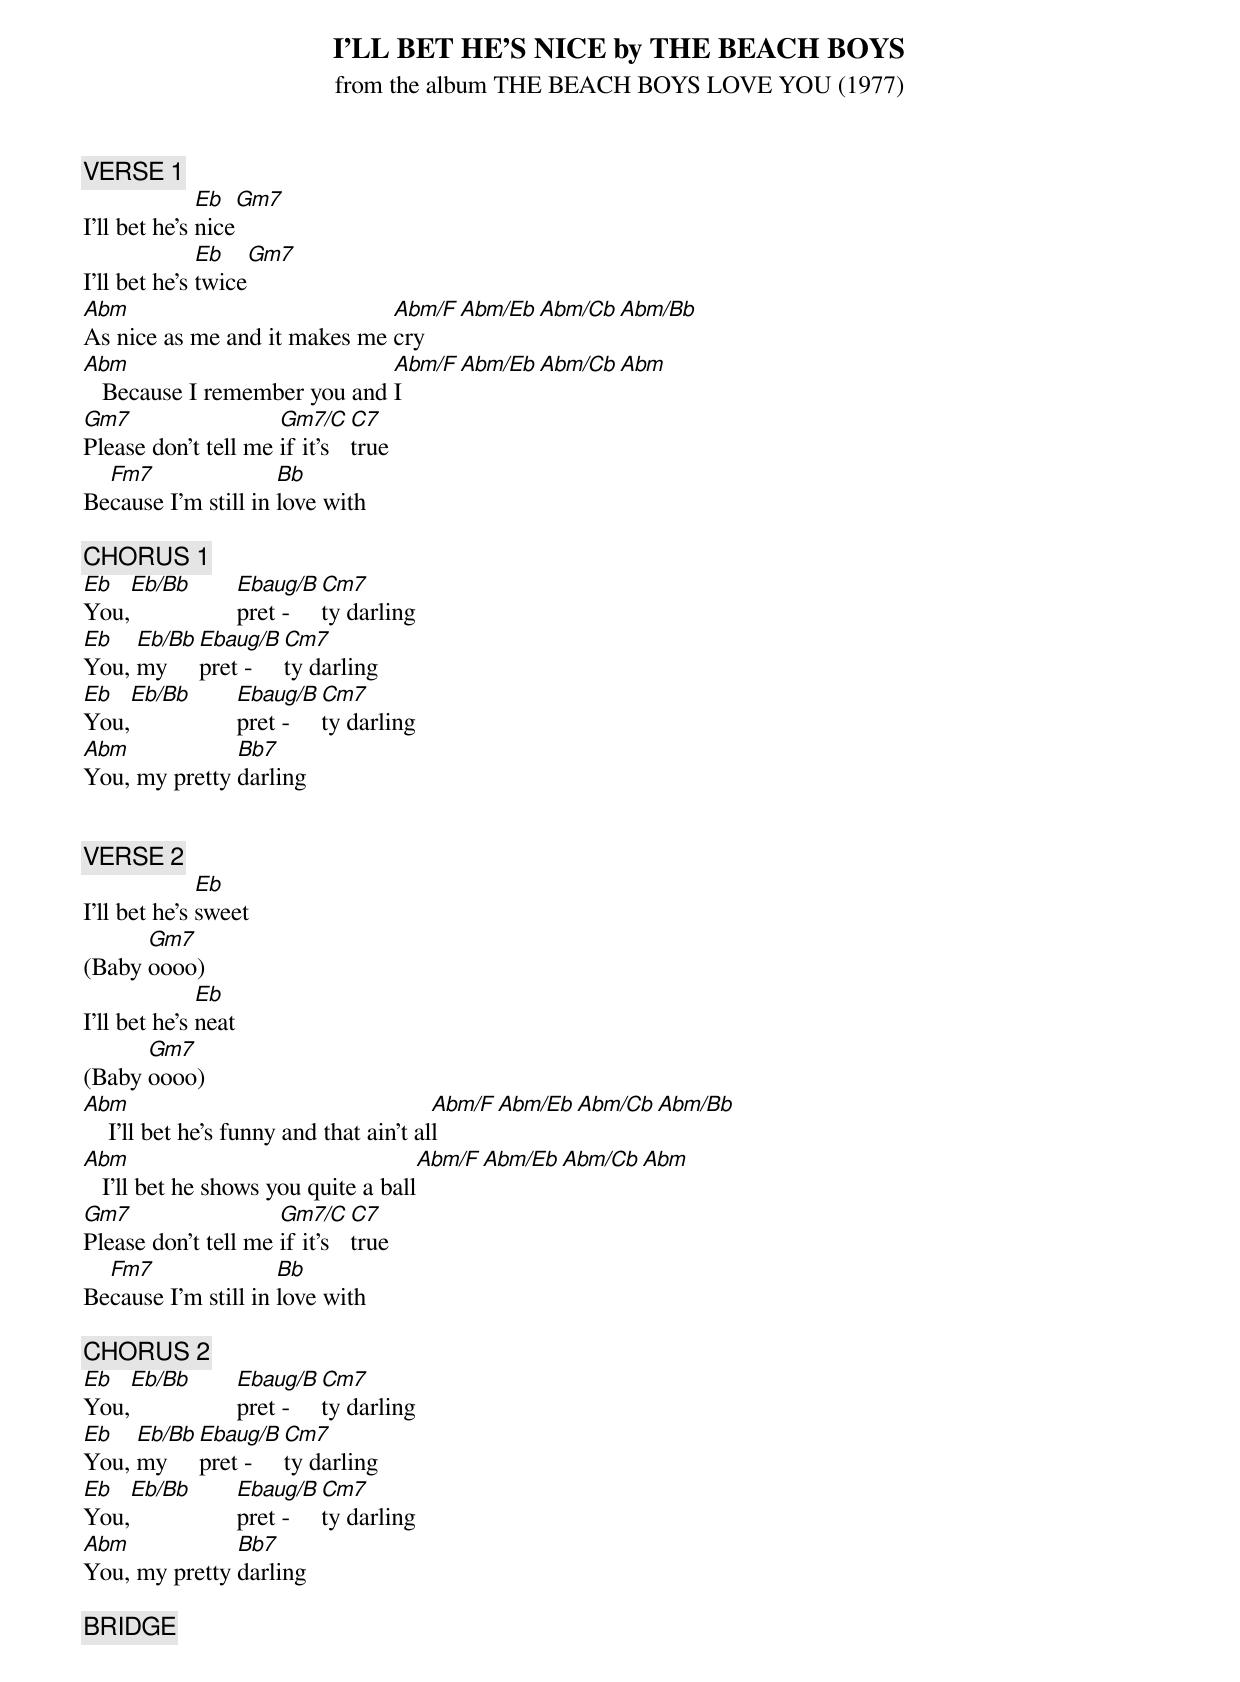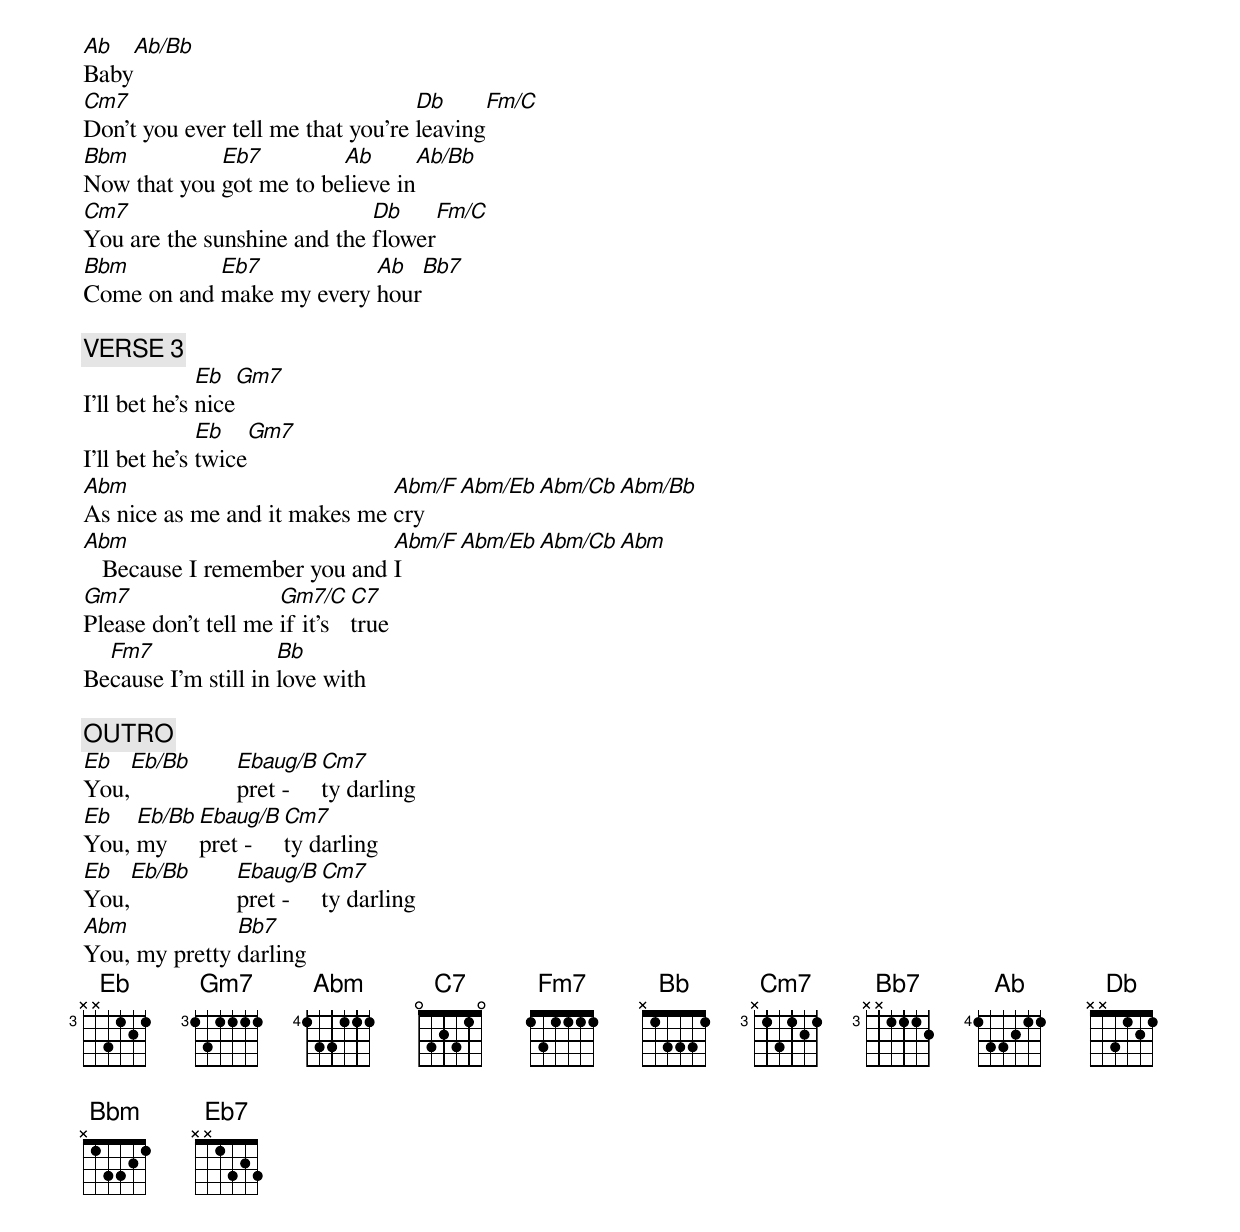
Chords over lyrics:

I'LL BET HE'S NICE by THE BEACH BOYS
from the album THE BEACH BOYS LOVE YOU (1977)

[VERSE 1]
              Eb   Gm7
I'll bet he's nice
              Eb    Gm7
I'll bet he's twice
Abm                           Abm/F  Abm/Eb  Abm/Cb  Abm/Bb
As nice as me and it makes me cry
Abm                           Abm/F  Abm/Eb  Abm/Cb  Abm
   Because I remember you and I
Gm7                  Gm7/C   C7
Please don't tell me if it's true
  Fm7                Bb
Because I'm still in love with

[CHORUS 1]
Eb  Eb/Bb  Ebaug/B  Cm7
You,       pret -   ty darling
Eb   Eb/Bb  Ebaug/B  Cm7
You, my     pret -   ty darling
Eb  Eb/Bb  Ebaug/B  Cm7
You,       pret -   ty darling
Abm            Bb7
You, my pretty darling


[VERSE 2]
              Eb
I'll bet he's sweet
      Gm7
(Baby oooo)
              Eb
I'll bet he's neat
      Gm7
(Baby oooo)
Abm                                      Abm/F  Abm/Eb  Abm/Cb  Abm/Bb
    I'll bet he's funny and that ain't all
Abm                                  Abm/F  Abm/Eb  Abm/Cb  Abm
   I'll bet he shows you quite a ball
Gm7                  Gm7/C   C7
Please don't tell me if it's true
  Fm7                Bb
Because I'm still in love with

[CHORUS 2]
Eb  Eb/Bb  Ebaug/B  Cm7
You,       pret -   ty darling
Eb   Eb/Bb  Ebaug/B  Cm7
You, my     pret -   ty darling
Eb  Eb/Bb  Ebaug/B  Cm7
You,       pret -   ty darling
Abm            Bb7
You, my pretty darling

[BRIDGE]
Ab   Ab/Bb
Baby
Cm7                                Db       Fm/C
Don't you ever tell me that you're leaving
Bbm          Eb7         Ab       Ab/Bb
Now that you got me to believe in
Cm7                          Db     Fm/C
You are the sunshine and the flower
Bbm         Eb7           Ab   Bb7
Come on and make my every hour

[VERSE 3]
              Eb   Gm7
I'll bet he's nice
              Eb    Gm7
I'll bet he's twice
Abm                           Abm/F  Abm/Eb  Abm/Cb  Abm/Bb
As nice as me and it makes me cry
Abm                           Abm/F  Abm/Eb  Abm/Cb  Abm
   Because I remember you and I
Gm7                  Gm7/C   C7
Please don't tell me if it's true
  Fm7                Bb
Because I'm still in love with

[OUTRO]
Eb  Eb/Bb  Ebaug/B  Cm7
You,       pret -   ty darling
Eb   Eb/Bb  Ebaug/B  Cm7
You, my     pret -   ty darling
Eb  Eb/Bb  Ebaug/B  Cm7
You,       pret -   ty darling
Abm            Bb7
You, my pretty darling
